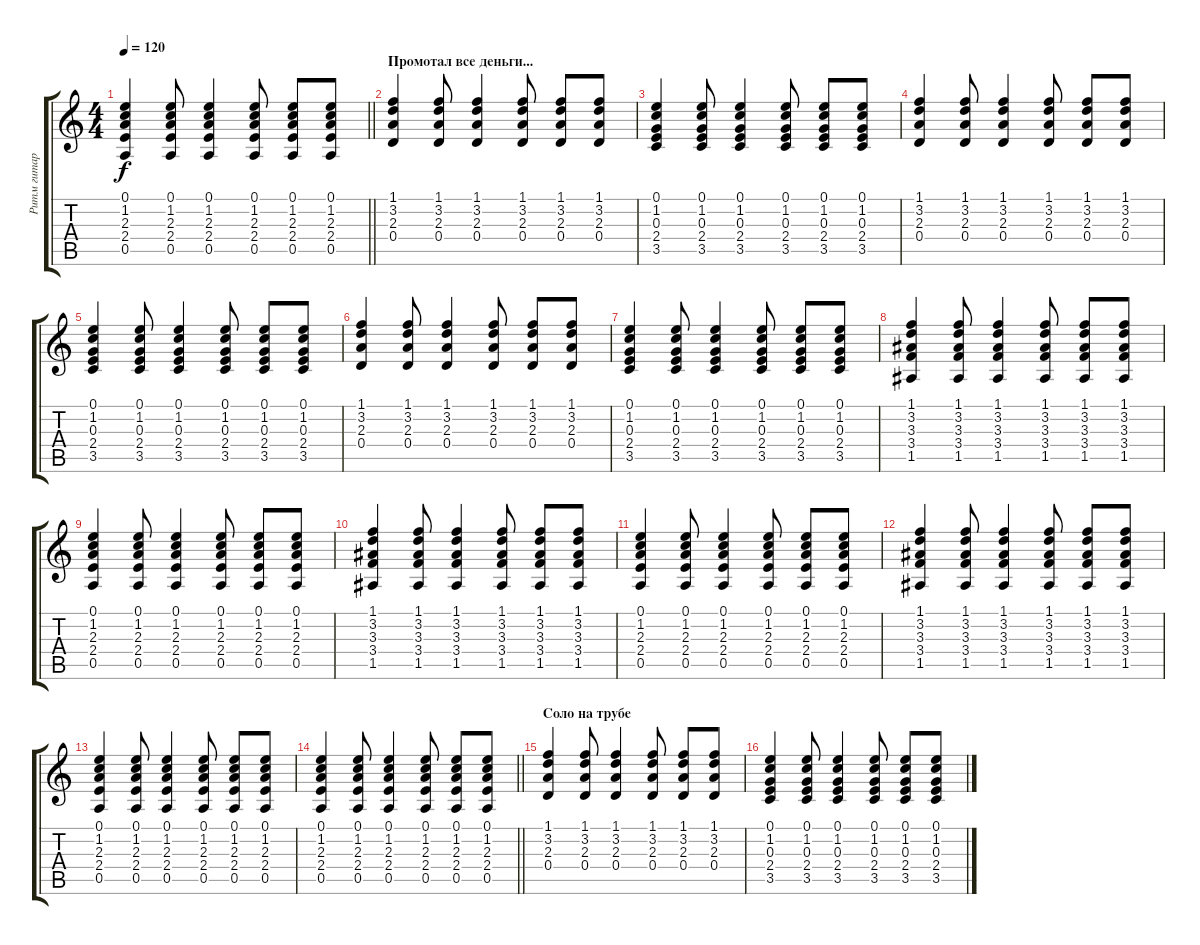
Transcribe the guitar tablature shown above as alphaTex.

\track ("Ритм гитара" "Ритм гитар") {instrument acousticguitarsteel}
\staff {score tabs}
\tuning (E4 B3 G3 D3 A2 E2) {hide}
\ts (4 4)
\tempo 120
\clef g2
\barLineRight lightlight
\ks c
(0.1 1.2 2.3 2.4 0.5).4{dy f} (0.1 1.2 2.3 2.4 0.5).8 (0.1 1.2 2.3 2.4 0.5).4 (0.1 1.2 2.3 2.4 0.5).8 (0.1 1.2 2.3 2.4 0.5).8 (0.1 1.2 2.3 2.4 0.5).8 |
\section ("" "Промотал все деньги...")
(1.1 3.2 2.3 0.4).4 (1.1 3.2 2.3 0.4).8 (1.1 3.2 2.3 0.4).4 (1.1 3.2 2.3 0.4).8 (1.1 3.2 2.3 0.4).8 (1.1 3.2 2.3 0.4).8 |
(0.1 1.2 0.3 2.4 3.5).4 (0.1 1.2 0.3 2.4 3.5).8 (0.1 1.2 0.3 2.4 3.5).4 (0.1 1.2 0.3 2.4 3.5).8 (0.1 1.2 0.3 2.4 3.5).8 (0.1 1.2 0.3 2.4 3.5).8 |
(1.1 3.2 2.3 0.4).4 (1.1 3.2 2.3 0.4).8 (1.1 3.2 2.3 0.4).4 (1.1 3.2 2.3 0.4).8 (1.1 3.2 2.3 0.4).8 (1.1 3.2 2.3 0.4).8 |
(0.1 1.2 0.3 2.4 3.5).4 (0.1 1.2 0.3 2.4 3.5).8 (0.1 1.2 0.3 2.4 3.5).4 (0.1 1.2 0.3 2.4 3.5).8 (0.1 1.2 0.3 2.4 3.5).8 (0.1 1.2 0.3 2.4 3.5).8 |
(1.1 3.2 2.3 0.4).4 (1.1 3.2 2.3 0.4).8 (1.1 3.2 2.3 0.4).4 (1.1 3.2 2.3 0.4).8 (1.1 3.2 2.3 0.4).8 (1.1 3.2 2.3 0.4).8 |
(0.1 1.2 0.3 2.4 3.5).4 (0.1 1.2 0.3 2.4 3.5).8 (0.1 1.2 0.3 2.4 3.5).4 (0.1 1.2 0.3 2.4 3.5).8 (0.1 1.2 0.3 2.4 3.5).8 (0.1 1.2 0.3 2.4 3.5).8 |
(1.1 3.2 3.3 3.4 1.5).4 (1.1 3.2 3.3 3.4 1.5).8 (1.1 3.2 3.3 3.4 1.5).4 (1.1 3.2 3.3 3.4 1.5).8 (1.1 3.2 3.3 3.4 1.5).8 (1.1 3.2 3.3 3.4 1.5).8 |
(0.1 1.2 2.3 2.4 0.5).4 (0.1 1.2 2.3 2.4 0.5).8 (0.1 1.2 2.3 2.4 0.5).4 (0.1 1.2 2.3 2.4 0.5).8 (0.1 1.2 2.3 2.4 0.5).8 (0.1 1.2 2.3 2.4 0.5).8 |
(1.1 3.2 3.3 3.4 1.5).4 (1.1 3.2 3.3 3.4 1.5).8 (1.1 3.2 3.3 3.4 1.5).4 (1.1 3.2 3.3 3.4 1.5).8 (1.1 3.2 3.3 3.4 1.5).8 (1.1 3.2 3.3 3.4 1.5).8 |
(0.1 1.2 2.3 2.4 0.5).4 (0.1 1.2 2.3 2.4 0.5).8 (0.1 1.2 2.3 2.4 0.5).4 (0.1 1.2 2.3 2.4 0.5).8 (0.1 1.2 2.3 2.4 0.5).8 (0.1 1.2 2.3 2.4 0.5).8 |
(1.1 3.2 3.3 3.4 1.5).4 (1.1 3.2 3.3 3.4 1.5).8 (1.1 3.2 3.3 3.4 1.5).4 (1.1 3.2 3.3 3.4 1.5).8 (1.1 3.2 3.3 3.4 1.5).8 (1.1 3.2 3.3 3.4 1.5).8 |
(0.1 1.2 2.3 2.4 0.5).4 (0.1 1.2 2.3 2.4 0.5).8 (0.1 1.2 2.3 2.4 0.5).4 (0.1 1.2 2.3 2.4 0.5).8 (0.1 1.2 2.3 2.4 0.5).8 (0.1 1.2 2.3 2.4 0.5).8 |
\barLineRight lightlight
(0.1 1.2 2.3 2.4 0.5).4 (0.1 1.2 2.3 2.4 0.5).8 (0.1 1.2 2.3 2.4 0.5).4 (0.1 1.2 2.3 2.4 0.5).8 (0.1 1.2 2.3 2.4 0.5).8 (0.1 1.2 2.3 2.4 0.5).8 |
\section ("" "Соло на трубе")
(1.1 3.2 2.3 0.4).4 (1.1 3.2 2.3 0.4).8 (1.1 3.2 2.3 0.4).4 (1.1 3.2 2.3 0.4).8 (1.1 3.2 2.3 0.4).8 (1.1 3.2 2.3 0.4).8 |
(0.1 1.2 0.3 2.4 3.5).4 (0.1 1.2 0.3 2.4 3.5).8 (0.1 1.2 0.3 2.4 3.5).4 (0.1 1.2 0.3 2.4 3.5).8 (0.1 1.2 0.3 2.4 3.5).8 (0.1 1.2 0.3 2.4 3.5).8
